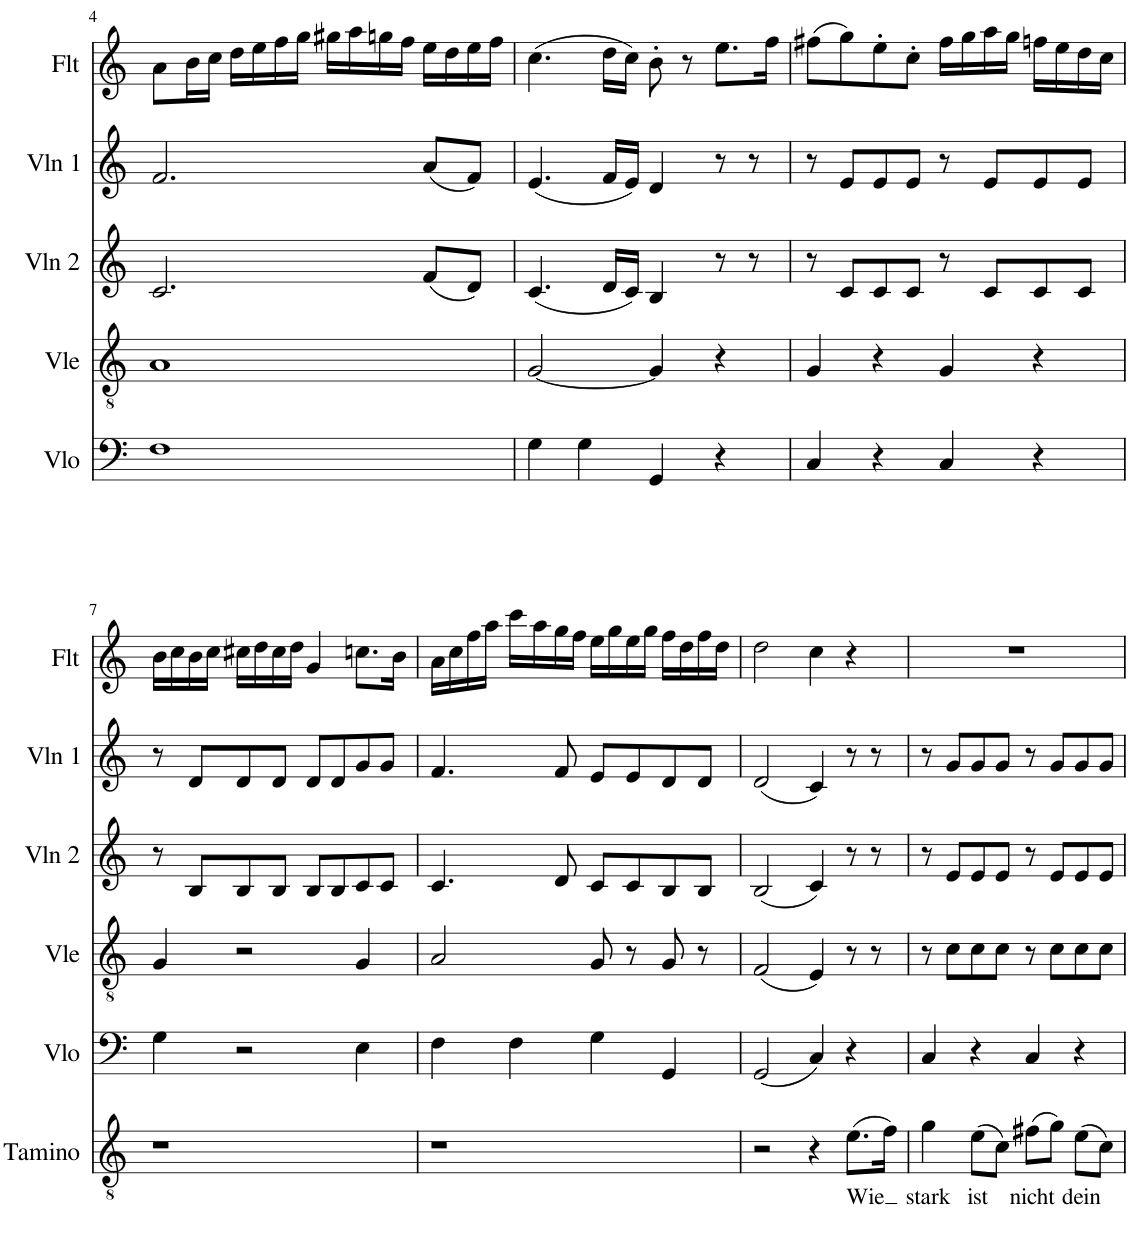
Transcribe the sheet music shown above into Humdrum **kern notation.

**kern	**text	**kern	**kern	**kern	**kern	**kern
*part6	*part6	*part5	*part4	*part3	*part2	*part1
*staff6	*staff6	*staff5	*staff4	*staff3	*staff2	*staff1
*I"Tamino	*	*I"Vcello	*I"Viole	*I"Violon 2	*I"Violon 1	*I"Flute
*I'Tamino	*	*I'Vlo	*I'Vle	*I'Vln 2	*I'Vln 1	*I'Flt
!!LO:PB:g=z
*clefGv2	*	*clefF4	*clefGv2	*clefG2	*clefG2	*clefG2
*k[]	*	*k[]	*k[]	*k[]	*k[]	*k[]
*M2/2	*	*M2/2	*M2/2	*M2/2	*M2/2	*M2/2
=4	=4	=4	=4	=4	=4	=4
1r	.	1F	1A	2.c/	2.f/	8a\L
.	.	.	.	.	.	16b\L
.	.	.	.	.	.	16cc\JJ
.	.	.	.	.	.	16dd\LL
.	.	.	.	.	.	16ee\
.	.	.	.	.	.	16ff\
.	.	.	.	.	.	16gg\JJ
.	.	.	.	.	.	16gg#X\LL
.	.	.	.	.	.	16aa\
.	.	.	.	.	.	16ggn\
.	.	.	.	.	.	16ff\JJ
.	.	.	.	(8f/L	(8a/L	16ee\LL
.	.	.	.	.	.	16dd\
.	.	.	.	8d/J)	8f/J)	16ee\
.	.	.	.	.	.	16ff\JJ
=5	=5	=5	=5	=5	=5	=5
1r	.	4G\	[2G/	(4.c/	(4.e/	(4.cc\
.	.	4G\	.	.	.	.
.	.	.	.	16d/LL	16f/LL	16dd\LL
.	.	.	.	16c/JJ)	16e/JJ)	16cc\JJ)
.	.	4GG/	4G/]	4B/	4d/	8b'\
.	.	.	.	.	.	8r
.	.	4r	4r	8r	8r	8.ee\L
.	.	.	.	8r	8r	.
.	.	.	.	.	.	16ff\Jk
=6	=6	=6	=6	=6	=6	=6
1r	.	4C/	4G/	8r	8r	(8ff#X\L
.	.	.	.	8c/L	8e/L	8gg\)
.	.	4r	4r	8c/	8e/	8ee'\
.	.	.	.	8c/J	8e/J	8cc'\J
.	.	4C/	4G/	8r	8r	16ff#\LL
.	.	.	.	.	.	16gg\
.	.	.	.	8c/L	8e/L	16aa\
.	.	.	.	.	.	16gg\JJ
.	.	4r	4r	8c/	8e/	16ffn\LL
.	.	.	.	.	.	16ee\
.	.	.	.	8c/J	8e/J	16dd\
.	.	.	.	.	.	16cc\JJ
!!LO:LB:g=z
=7	=7	=7	=7	=7	=7	=7
1r	.	4G\	4G/	8r	8r	16b\LL
.	.	.	.	.	.	16cc\
.	.	.	.	8B/L	8d/L	16b\
.	.	.	.	.	.	16cc\JJ
.	.	2r	2r	8B/	8d/	16cc#X\LL
.	.	.	.	.	.	16dd\
.	.	.	.	8B/J	8d/J	16cc#\
.	.	.	.	.	.	16dd\JJ
.	.	.	.	8B/L	8d/L	4g/
.	.	.	.	8B/	8d/	.
.	.	4E\	4G/	8c/	8g/	8.ccn\L
.	.	.	.	8c/J	8g/J	.
.	.	.	.	.	.	16b\Jk
=8	=8	=8	=8	=8	=8	=8
1r	.	4F\	2A/	4.c/	4.f/	16a\LL
.	.	.	.	.	.	16cc\
.	.	.	.	.	.	16ff\
.	.	.	.	.	.	16aa\JJ
.	.	4F\	.	.	.	16ccc\LL
.	.	.	.	.	.	16aa\
.	.	.	.	8d/	8f/	16gg\
.	.	.	.	.	.	16ff\JJ
.	.	4G\	8G/	8c/L	8e/L	16ee\LL
.	.	.	.	.	.	16gg\
.	.	.	8r	8c/	8e/	16ee\
.	.	.	.	.	.	16gg\JJ
.	.	4GG/	8G/	8B/	8d/	16ff\LL
.	.	.	.	.	.	16dd\
.	.	.	8r	8B/J	8d/J	16ff\
.	.	.	.	.	.	16dd\JJ
=9	=9	=9	=9	=9	=9	=9
2r	.	(2GG/	(2F/	(2B/	(2d/	2dd\
4r	.	4C/)	4E/)	4c/)	4c/)	4cc\
!	!LO:LY:b	!	!	!	!	!
(8.e\L	Wie	4r	8r	8r	8r	4r
.	.	.	8r	8r	8r	.
16f\Jk)	.	.	.	.	.	.
=10	=10	=10	=10	=10	=10	=10
!	!LO:LY:b	!	!	!	!	!
4g\	stark	4C/	8r	8r	8r	1r
.	.	.	8c\L	8e/L	8g/L	.
!	!LO:LY:b	!	!	!	!	!
(8e\L	ist	4r	8c\	8e/	8g/	.
8c\J)	.	.	8c\J	8e/J	8g/J	.
!	!LO:LY:b	!	!	!	!	!
(8f#X\L	nicht	4C/	8r	8r	8r	.
8g\J)	.	.	8c\L	8e/L	8g/L	.
!	!LO:LY:b	!	!	!	!	!
(8e\L	dein	4r	8c\	8e/	8g/	.
8c\J)	.	.	8c\J	8e/J	8g/J	.
=	=	=	=	=	=	=
*-	*-	*-	*-	*-	*-	*-
